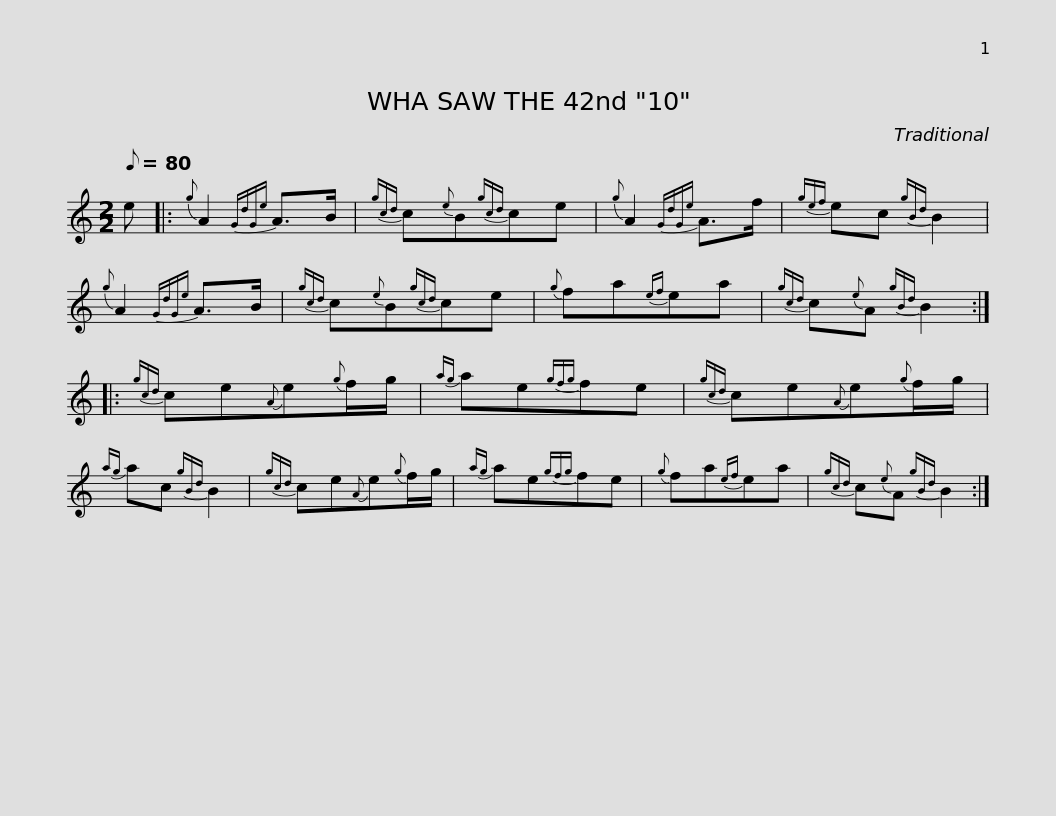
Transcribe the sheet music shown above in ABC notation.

X:1
L:1/8
Q:1/8=80
M:2/2
I:linebreak $
K:C
V:1 treble
V:1
 e |:{g} A2{GdGe} A>B |{gcd} c{e}B{gcd}ce |{g} A2{GdGe} A>f |${gef} ec{gBd} B2 | %5
{g} A2{GdGe} A>B |{gcd} c{e}B{gcd}ce |${g} fa{ef}ea |{gcd} c{e}A{gBd} B2 ::{gcd} ce{A}e{g}f/g/ |$ %10
{ag} ae{gfg}fe |{gcd} ce{A}e{g}f/g/ |{ag} ac{gBd} B2 |${gcd} ce{A}e{g}f/g/ |{ag} ae{gfg}fe | %15
{g} fa{ef}ea |${gcd} c{e}A{gBd} B2 :| %17
